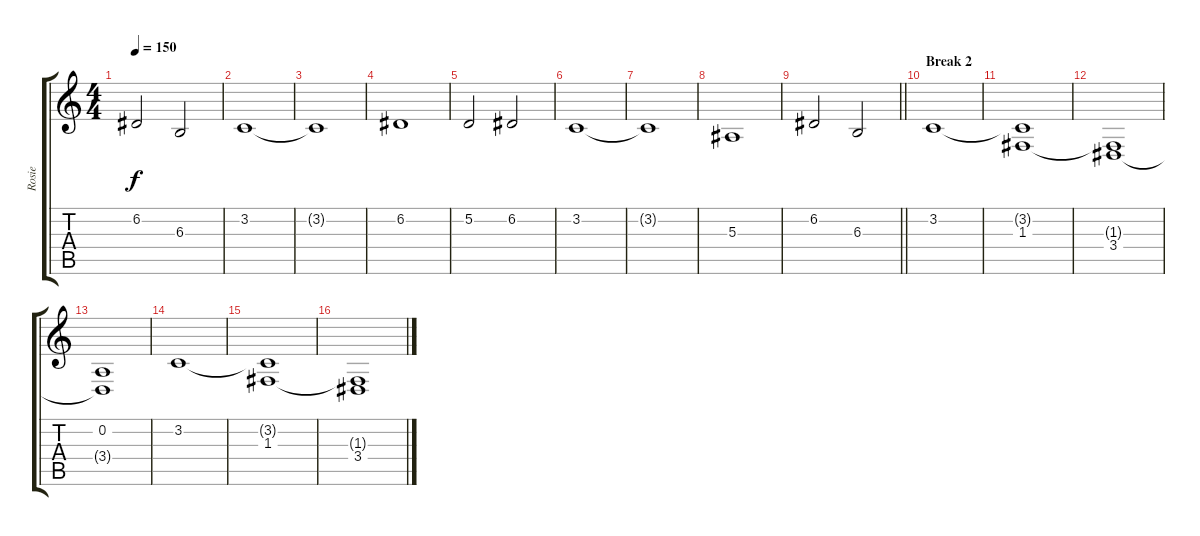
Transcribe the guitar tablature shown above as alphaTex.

\track ("Rosie" "Rosie") {instrument stringensemble1}
\staff {score tabs}
\tuning (D4 A3 F3 C3 G2 D2) {hide}
\ts (4 4)
\tempo 150
\clef g2
\ks c
6.2.2{dy f} 6.3.2 |
3.2.1 |
3.2{t}.1 |
6.2.1 |
5.2.2 6.2.2 |
3.2.1 |
3.2{t}.1 |
5.3.1 |
\barLineRight lightlight
6.2.2 6.3.2 |
\section ("" "Break 2")
3.2.1{volume 9} |
(3.2{t} 1.3).1 |
(1.3{t} 3.4).1 |
(0.2 3.4{t}).1 |
3.2.1 |
(3.2{t} 1.3).1 |
(1.3{t} 3.4).1
